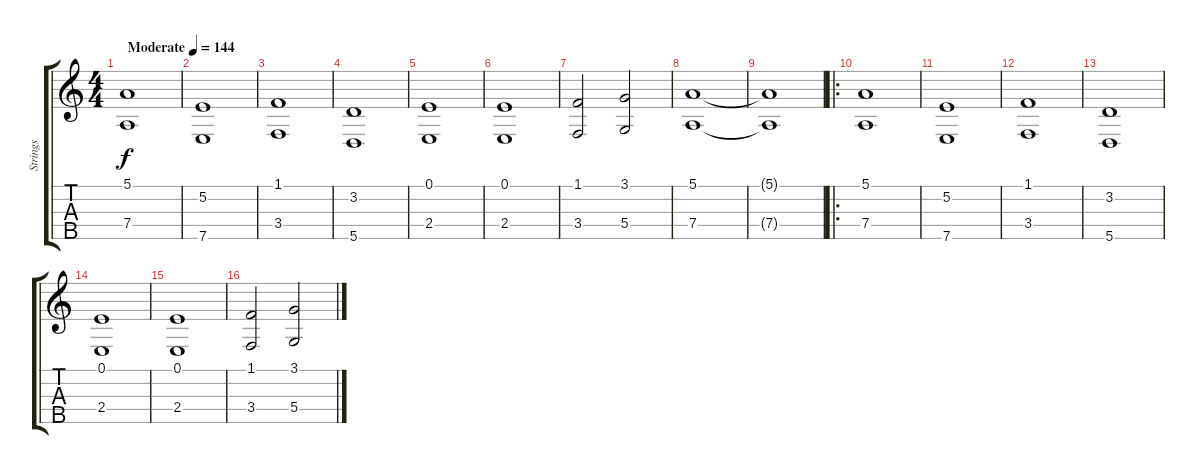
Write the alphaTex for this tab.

\track ("Strings" "Strings") {instrument tremolostrings}
\staff {score tabs}
\tuning (E4 B3 G3 D3 A2) {hide}
\ts (4 4)
\tempo (144 "Moderate")
\clef g2
\ks c
(5.1 7.4).1{dy f instrument tremolostrings} |
(5.2 7.5).1 |
(1.1 3.4).1 |
(3.2 5.5).1 |
(0.1 2.4).1 |
(0.1 2.4).1 |
(1.1 3.4).2 (3.1 5.4).2 |
(5.1 7.4).1 |
(5.1{t} 7.4{t}).1 |
\ro
(5.1 7.4).1 |
(5.2 7.5).1 |
(1.1 3.4).1 |
(3.2 5.5).1 |
(0.1 2.4).1 |
(0.1 2.4).1 |
(1.1 3.4).2 (3.1 5.4).2
